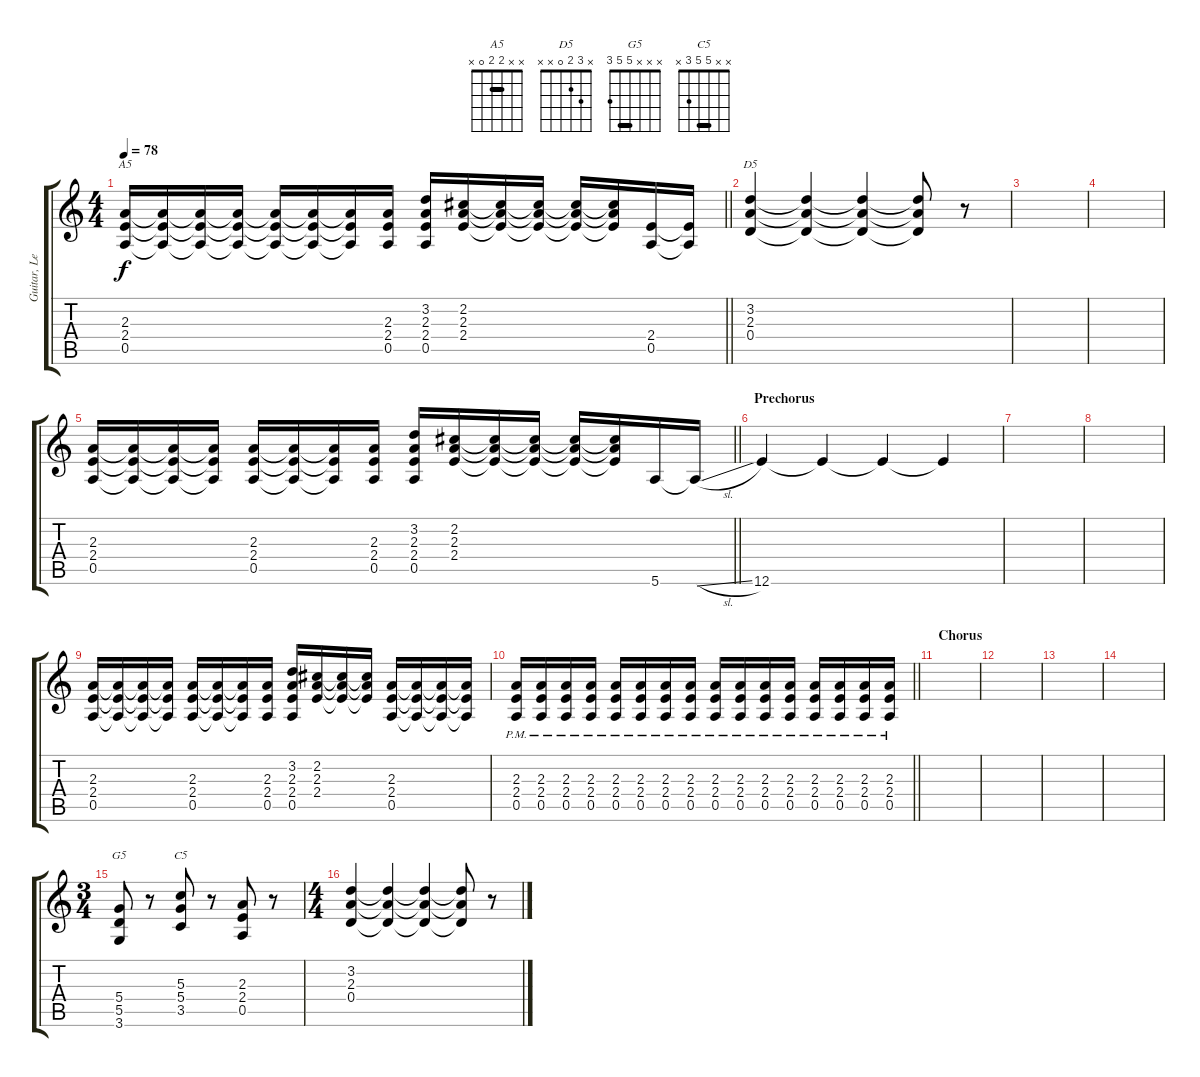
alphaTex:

\track ("Guitar, Lead" "Guitar, Le") {instrument overdrivenguitar}
\staff {score tabs}
\tuning (E4 B3 G3 D3 A2 E2) {hide}
\chord ("A5" x x 2 2 0 x) {barre 2}
\chord ("D5" x 3 2 0 x x)
\chord ("G5" x x x 5 5 3) {barre 5}
\chord ("C5" x x 5 5 3 x) {barre 5}
\ts (4 4)
\tempo 78
\clef g2
\barLineRight lightlight
\ks c
(2.3 2.4 0.5).16{ch "A5" dy f} (2.3{t} 2.4{t} 0.5{t}).16 (2.3{t} 2.4{t} 0.5{t}).16 (2.3{t} 2.4{t} 0.5{t}).16 (2.3{t} 2.4{t} 0.5{t}).16 (2.3{t} 2.4{t} 0.5{t}).16 (2.3{t} 2.4{t} 0.5{t}).16 (2.3 2.4 0.5).16 (3.2 2.3 2.4 0.5).16 (2.2 2.3 2.4).16 (2.2{t} 2.3{t} 2.4{t}).16 (2.2{t} 2.3{t} 2.4{t}).16 (2.2{t} 2.3{t} 2.4{t}).16 (2.2{t} 2.3{t} 2.4{t}).16 (2.4 0.5).16 (2.4{t} 0.5{t}).16 |
(3.2 2.3 0.4).4{ch "D5" volume 0} (3.2{t} 2.3{t} 0.4{t}).4 (3.2{t} 2.3{t} 0.4{t}).4 (3.2{t} 2.3{t} 0.4{t}).8 r.8{volume 13} |
|
|
\barLineRight lightlight
(2.3 2.4 0.5).16 (2.3{t} 2.4{t} 0.5{t}).16 (2.3{t} 2.4{t} 0.5{t}).16 (2.3{t} 2.4{t} 0.5{t}).16 (2.3 2.4 0.5).16 (2.3{t} 2.4{t} 0.5{t}).16 (2.3{t} 2.4{t} 0.5{t}).16 (2.3 2.4 0.5).16 (3.2 2.3 2.4 0.5).16 (2.2 2.3 2.4).16 (2.2{t} 2.3{t} 2.4{t}).16 (2.2{t} 2.3{t} 2.4{t}).16 (2.2{t} 2.3{t} 2.4{t}).16 (2.2{t} 2.3{t} 2.4{t}).16 5.6.16 5.6{sl t}.16 |
\section ("" "Prechorus")
12.6.4 12.6{t}.4 12.6{t}.4 12.6{t}.4 |
|
|
(2.3 2.4 0.5).16 (2.3{t} 2.4{t} 0.5{t}).16 (2.3{t} 2.4{t} 0.5{t}).16 (2.3{t} 2.4{t} 0.5{t}).16 (2.3 2.4 0.5).16 (2.3{t} 2.4{t} 0.5{t}).16 (2.3{t} 2.4{t} 0.5{t}).16 (2.3 2.4 0.5).16 (3.2 2.3 2.4 0.5).16 (2.2 2.3 2.4).16 (2.2{t} 2.3{t} 2.4{t}).16 (2.2{t} 2.3{t} 2.4{t}).16 (2.3 2.4 0.5).16 (2.3{t} 2.4{t} 0.5{t}).16 (2.3{t} 2.4{t} 0.5{t}).16 (2.3{t} 2.4{t} 0.5{t}).16 |
\barLineRight lightlight
(2.3{pm} 2.4{pm} 0.5{pm}).16 (2.3{pm} 2.4{pm} 0.5{pm}).16 (2.3{pm} 2.4{pm} 0.5{pm}).16 (2.3{pm} 2.4{pm} 0.5{pm}).16 (2.3{pm} 2.4{pm} 0.5{pm}).16 (2.3{pm} 2.4{pm} 0.5{pm}).16 (2.3{pm} 2.4{pm} 0.5{pm}).16 (2.3{pm} 2.4{pm} 0.5{pm}).16 (2.3{pm} 2.4{pm} 0.5{pm}).16 (2.3{pm} 2.4{pm} 0.5{pm}).16 (2.3{pm} 2.4{pm} 0.5{pm}).16 (2.3{pm} 2.4{pm} 0.5{pm}).16 (2.3{pm} 2.4{pm} 0.5{pm}).16 (2.3{pm} 2.4{pm} 0.5{pm}).16 (2.3{pm} 2.4{pm} 0.5{pm}).16 (2.3{pm} 2.4{pm} 0.5{pm}).16 |
\section ("" "Chorus")
|
|
|
|
\ts (3 4)
(5.4 5.5 3.6).8{ch "G5"} r.8 (5.3 5.4 3.5).8{ch "C5"} r.8 (2.3 2.4 0.5).8 r.8 |
\ts (4 4)
(3.2 2.3 0.4).4{volume 0} (3.2{t} 2.3{t} 0.4{t}).4 (3.2{t} 2.3{t} 0.4{t}).4 (3.2{t} 2.3{t} 0.4{t}).8 r.8{volume 13}
